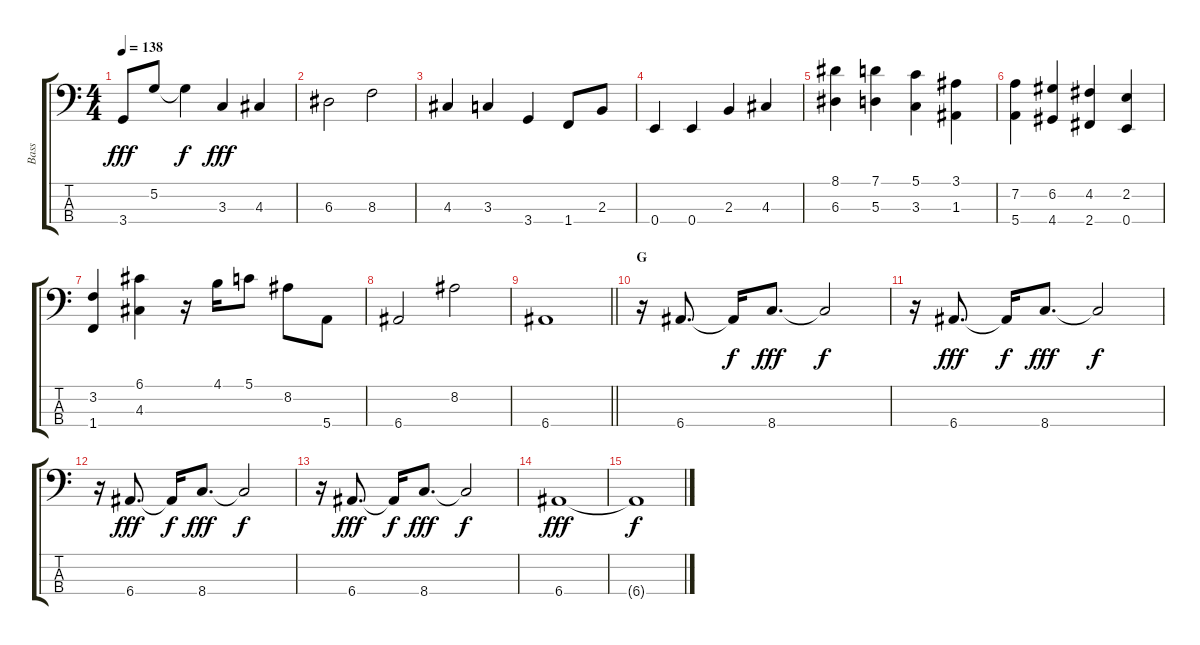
\track ("Bass" "Bass") {instrument electricbassfinger}
\staff {score tabs}
\tuning (G2 D2 A1 E1) {hide}
\ts (4 4)
\tempo 138
\clef f4
\ks c
3.4.8{dy fff} 5.2.8 5.2{t}.4{dy f} 3.3.4{dy fff} 4.3.4 |
6.3.2 8.3.2 |
4.3.4 3.3.4 3.4.4 1.4.8 2.3.8 |
0.4.4 0.4.4 2.3.4 4.3.4 |
(8.1 6.3).4 (7.1 5.3).4 (5.1 3.3).4 (3.1 1.3).4 |
(7.2 5.4).4 (6.2 4.4).4 (4.2 2.4).4 (2.2 0.4).4 |
(3.2 1.4).4 (6.1 4.3).4 r.16 4.1.16 5.1.8 8.2.8 5.4.8 |
6.4.2 8.2.2 |
\barLineRight lightlight
6.4.1 |
\section ("" "G")
r.16 6.4.8{d} 6.4{t}.16{dy f} 8.4.8{d dy fff} 8.4{t}.2{dy f} |
r.16 6.4.8{d dy fff} 6.4{t}.16{dy f} 8.4.8{d dy fff} 8.4{t}.2{dy f} |
r.16 6.4.8{d dy fff} 6.4{t}.16{dy f} 8.4.8{d dy fff} 8.4{t}.2{dy f} |
r.16 6.4.8{d dy fff} 6.4{t}.16{dy f} 8.4.8{d dy fff} 8.4{t}.2{dy f} |
6.4.1{dy fff} |
6.4{t}.1{dy f}
